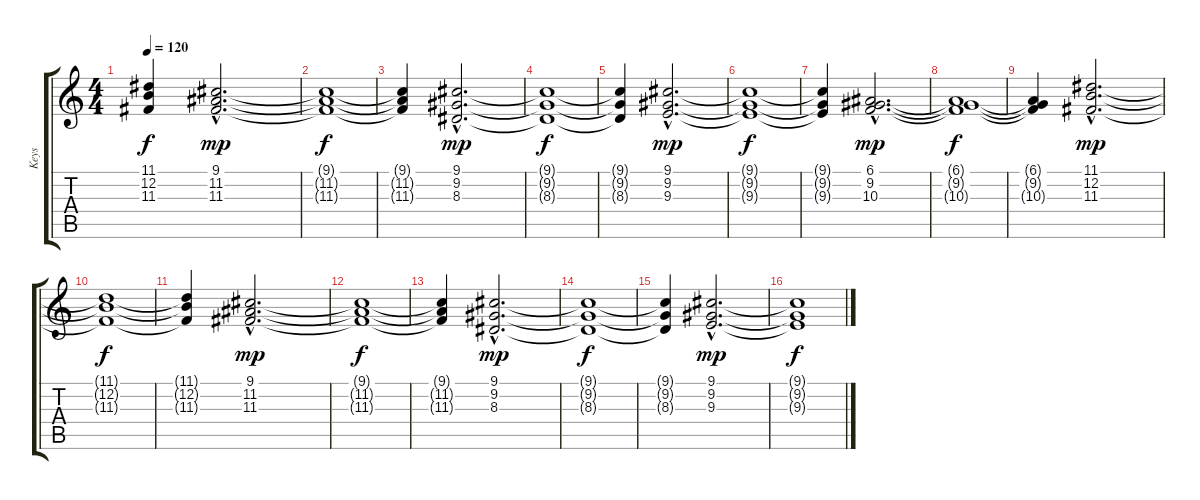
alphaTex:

\track ("Keys" "Keys") {instrument pad4choir}
\staff {score tabs}
\tuning (E4 B3 G3 D3 A2 E2) {hide}
\ts (4 4)
\tempo 120
\clef g2
\ks c
(11.1{t} 12.2{t} 11.3{t}).4{dy f} (9.1{hac} 11.2{hac} 11.3{hac}).2{d dy mp} |
(9.1{t} 11.2{t} 11.3{t}).1{dy f} |
(9.1{t} 11.2{t} 11.3{t}).4 (9.1{hac} 9.2{hac} 8.3{hac}).2{d dy mp} |
(9.1{t} 9.2{t} 8.3{t}).1{dy f} |
(9.1{t} 9.2{t} 8.3{t}).4 (9.1{hac} 9.2{hac} 9.3{hac}).2{d dy mp} |
(9.1{t} 9.2{t} 9.3{t}).1{dy f} |
(9.1{t} 9.2{t} 9.3{t}).4 (6.1{hac} 9.2{hac} 10.3{hac}).2{d dy mp} |
(6.1{t} 9.2{t} 10.3{t}).1{dy f} |
(6.1{t} 9.2{t} 10.3{t}).4 (11.1{hac} 12.2{hac} 11.3{hac}).2{d dy mp} |
(11.1{t} 12.2{t} 11.3{t}).1{dy f} |
(11.1{t} 12.2{t} 11.3{t}).4 (9.1{hac} 11.2{hac} 11.3{hac}).2{d dy mp} |
(9.1{t} 11.2{t} 11.3{t}).1{dy f} |
(9.1{t} 11.2{t} 11.3{t}).4 (9.1{hac} 9.2{hac} 8.3{hac}).2{d dy mp} |
(9.1{t} 9.2{t} 8.3{t}).1{dy f} |
(9.1{t} 9.2{t} 8.3{t}).4 (9.1{hac} 9.2{hac} 9.3{hac}).2{d dy mp} |
(9.1{t} 9.2{t} 9.3{t}).1{dy f}
